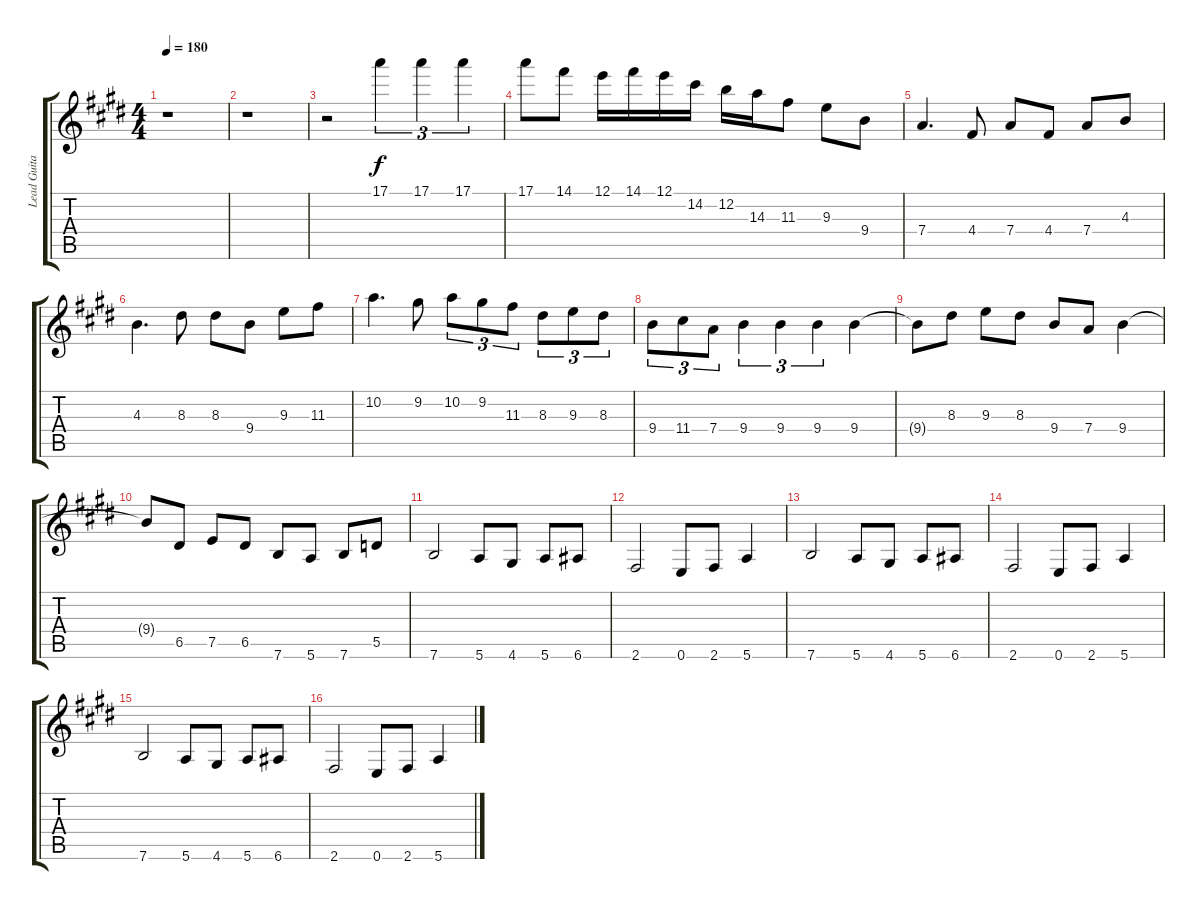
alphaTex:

\track ("Lead Guitar" "Lead Guita") {instrument electricguitarclean}
\staff {score tabs}
\tuning (E4 B3 G3 D3 A2 E2) {hide}
\ts (4 4)
\tempo 180
\clef g2
\ks e
r.1{dy f} |
r.1 |
r.2 17.1.4{tu (3 2)} 17.1.4{tu (3 2)} 17.1.4{tu (3 2)} |
17.1.8 14.1.8 12.1.16 14.1.16 12.1.16 14.2.16 12.2.16 14.3.16 11.3.8 9.3.8 9.4.8 |
7.4.4{d} 4.4.8 7.4.8 4.4.8 7.4.8 4.3.8 |
4.3.4{d} 8.3.8 8.3.8 9.4.8 9.3.8 11.3.8 |
10.2.4{d} 9.2.8 10.2.8{tu (3 2)} 9.2.8{tu (3 2)} 11.3.8{tu (3 2)} 8.3.8{tu (3 2)} 9.3.8{tu (3 2)} 8.3.8{tu (3 2)} |
9.4.8{tu (3 2)} 11.4.8{tu (3 2)} 7.4.8{tu (3 2)} 9.4.4{tu (3 2)} 9.4.4{tu (3 2)} 9.4.4{tu (3 2)} 9.4.4 |
9.4{t}.8 8.3.8 9.3.8 8.3.8 9.4.8 7.4.8 9.4.4 |
9.4{t}.8 6.5.8 7.5.8 6.5.8 7.6.8 5.6.8 7.6.8 5.5.8 |
7.6.2 5.6.8 4.6.8 5.6.8 6.6.8 |
2.6.2 0.6.8 2.6.8 5.6.4 |
7.6.2 5.6.8 4.6.8 5.6.8 6.6.8 |
2.6.2 0.6.8 2.6.8 5.6.4 |
7.6.2 5.6.8 4.6.8 5.6.8 6.6.8 |
2.6.2 0.6.8 2.6.8 5.6.4
